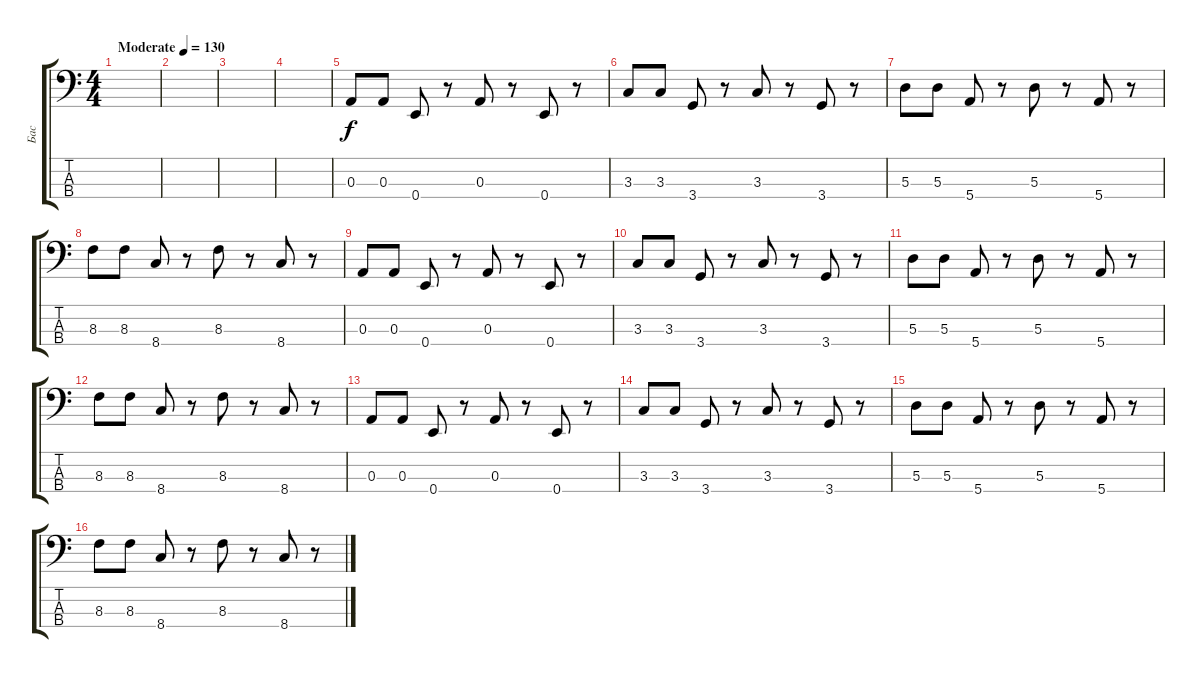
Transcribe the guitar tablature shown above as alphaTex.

\track ("Бас" "Бас") {instrument synthbass1}
\staff {score tabs}
\tuning (G2 D2 A1 E1) {hide}
\ts (4 4)
\tempo (130 "Moderate")
\clef f4
\ks c
|
|
|
|
0.3.8 0.3.8 0.4.8 r.8 0.3.8 r.8 0.4.8 r.8 |
3.3.8 3.3.8 3.4.8 r.8 3.3.8 r.8 3.4.8 r.8 |
5.3.8 5.3.8 5.4.8 r.8 5.3.8 r.8 5.4.8 r.8 |
8.3.8 8.3.8 8.4.8 r.8 8.3.8 r.8 8.4.8 r.8 |
0.3.8 0.3.8 0.4.8 r.8 0.3.8 r.8 0.4.8 r.8 |
3.3.8 3.3.8 3.4.8 r.8 3.3.8 r.8 3.4.8 r.8 |
5.3.8 5.3.8 5.4.8 r.8 5.3.8 r.8 5.4.8 r.8 |
8.3.8 8.3.8 8.4.8 r.8 8.3.8 r.8 8.4.8 r.8 |
0.3.8 0.3.8 0.4.8 r.8 0.3.8 r.8 0.4.8 r.8 |
3.3.8 3.3.8 3.4.8 r.8 3.3.8 r.8 3.4.8 r.8 |
5.3.8 5.3.8 5.4.8 r.8 5.3.8 r.8 5.4.8 r.8 |
8.3.8 8.3.8 8.4.8 r.8 8.3.8 r.8 8.4.8 r.8
